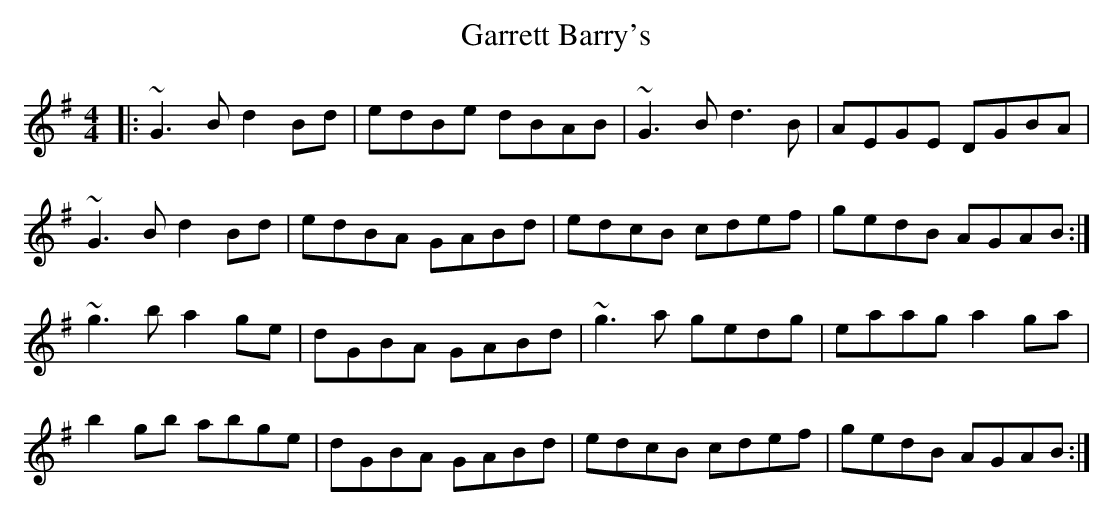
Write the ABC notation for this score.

X:1
T: Garrett Barry's
M: 4/4
L: 1/8
K: Gmaj
|:~G3B d2Bd|edBe dBAB|~G3B d3B|AEGE DGBA|
~G3B d2Bd|edBA GABd|edcB cdef|gedB AGAB:|
~g3b a2ge|dGBA GABd|~g3a gedg|eaag a2ga|
b2gb abge|dGBA GABd|edcB cdef|gedB AGAB:|
